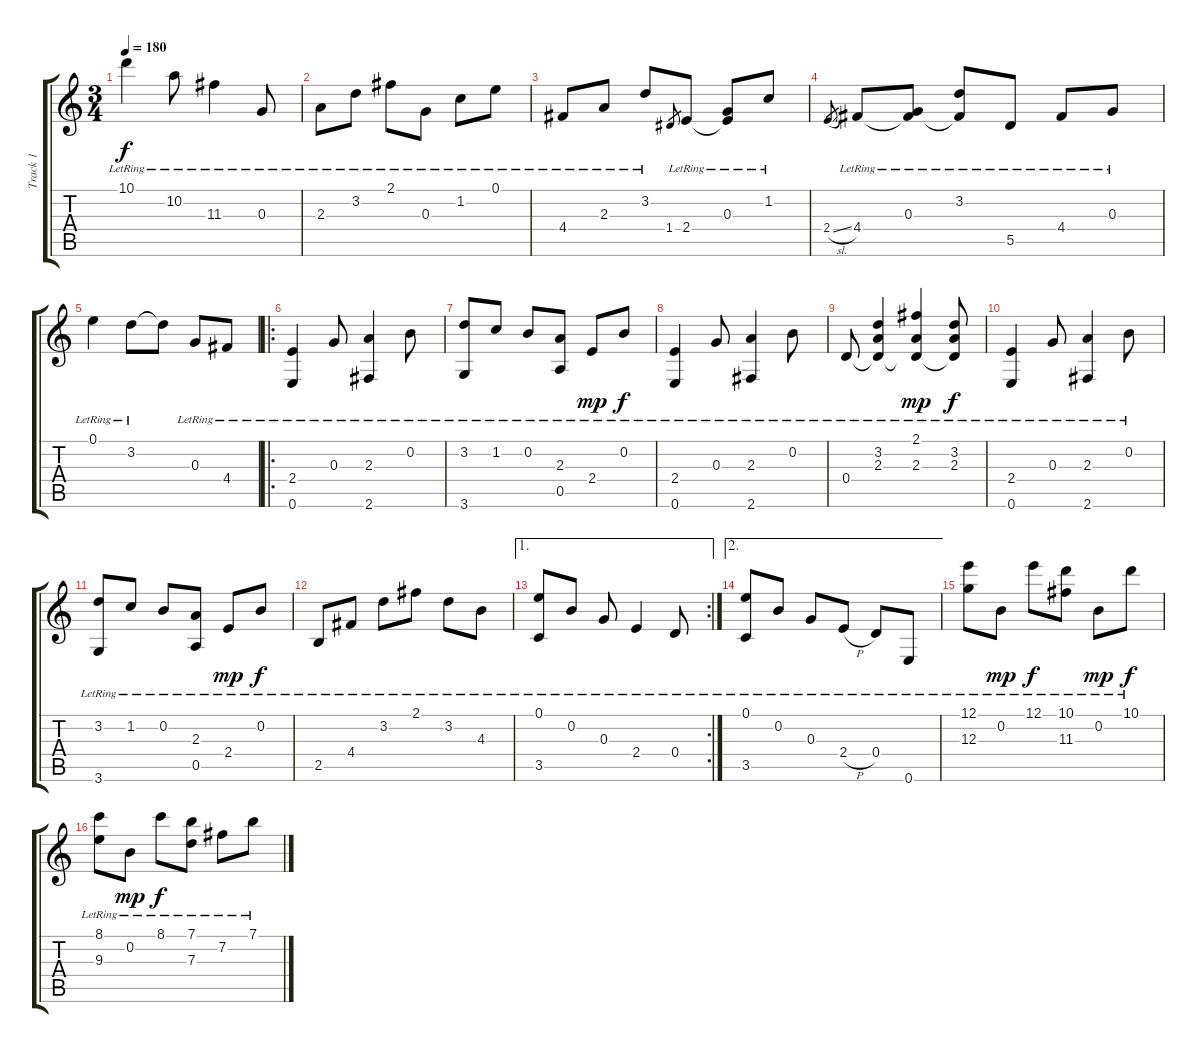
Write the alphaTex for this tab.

\track ("Track 1" "Track 1") {instrument acousticguitarsteel}
\staff {score tabs}
\tuning (E4 B3 G3 D3 A2 E2) {hide}
\ts (3 4)
\tempo 180
\clef g2
\ks c
10.1{lr}.4{dy f} 10.2{lr}.8 11.3{lr}.4 0.3{lr}.8 |
2.3{lr}.8 3.2{lr}.8 2.1{lr}.8 0.3{lr}.8 1.2{lr}.8 0.1{lr}.8 |
4.4{lr}.8 2.3{lr}.8 3.2{lr}.8 1.4.8{gr} 2.4{lr}.8 (0.3{lr} 2.4{t}).8 1.2{lr}.8 |
2.4{sl}.8{gr} 4.4{lr}.8 (0.3{lr} 4.4{t}).8 (3.2{lr} 4.4{t}).8 5.5{lr}.8 4.4{lr}.8 0.3{lr}.8 |
0.1{lr}.4 3.2{lr}.8 3.2{t}.8 0.3{lr}.8 4.4{lr}.8 |
\ro
(2.4{lr} 0.6{lr}).4 0.3{lr}.8 (2.3{lr} 2.6{lr}).4 0.2{lr}.8 |
(3.2{lr} 3.6{lr}).8 1.2{lr}.8 0.2{lr}.8 (2.3{lr} 0.5{lr}).8 2.4{lr}.8{dy mp} 0.2{lr}.8{dy f} |
(2.4{lr} 0.6{lr}).4 0.3{lr}.8 (2.3{lr} 2.6{lr}).4 0.2{lr}.8 |
0.4{lr}.8 (3.2{lr} 2.3{lr} 0.4{t}).4 (2.1{lr} 2.3{lr} 0.4{t}).4{dy mp} (3.2{lr} 2.3{lr} 0.4{t}).8{dy f} |
(2.4{lr} 0.6{lr}).4 0.3{lr}.8 (2.3{lr} 2.6{lr}).4 0.2{lr}.8 |
(3.2{lr} 3.6{lr}).8 1.2{lr}.8 0.2{lr}.8 (2.3{lr} 0.5{lr}).8 2.4{lr}.8{dy mp} 0.2{lr}.8{dy f} |
2.5{lr}.8 4.4{lr}.8 3.2{lr}.8 2.1{lr}.8 3.2{lr}.8 4.3{lr}.8 |
\ae 1
\rc 2
(0.1{lr} 3.5{lr}).8 0.2{lr}.8 0.3{lr}.8 2.4{lr}.4 0.4{lr}.8 |
\ae 2
(0.1{lr} 3.5{lr}).8 0.2{lr}.8 0.3{lr}.8 2.4{h lr}.8 0.4{lr}.8 0.6{lr}.8 |
(12.1{lr} 12.3{lr}).8 0.2{lr}.8{dy mp} 12.1{lr}.8{dy f} (10.1{lr} 11.3{lr}).8 0.2{lr}.8{dy mp} 10.1{lr}.8{dy f} |
(8.1{lr} 9.3{lr}).8 0.2{lr}.8{dy mp} 8.1{lr}.8{dy f} (7.1{lr} 7.3{lr}).8 7.2{lr}.8 7.1{lr}.8
